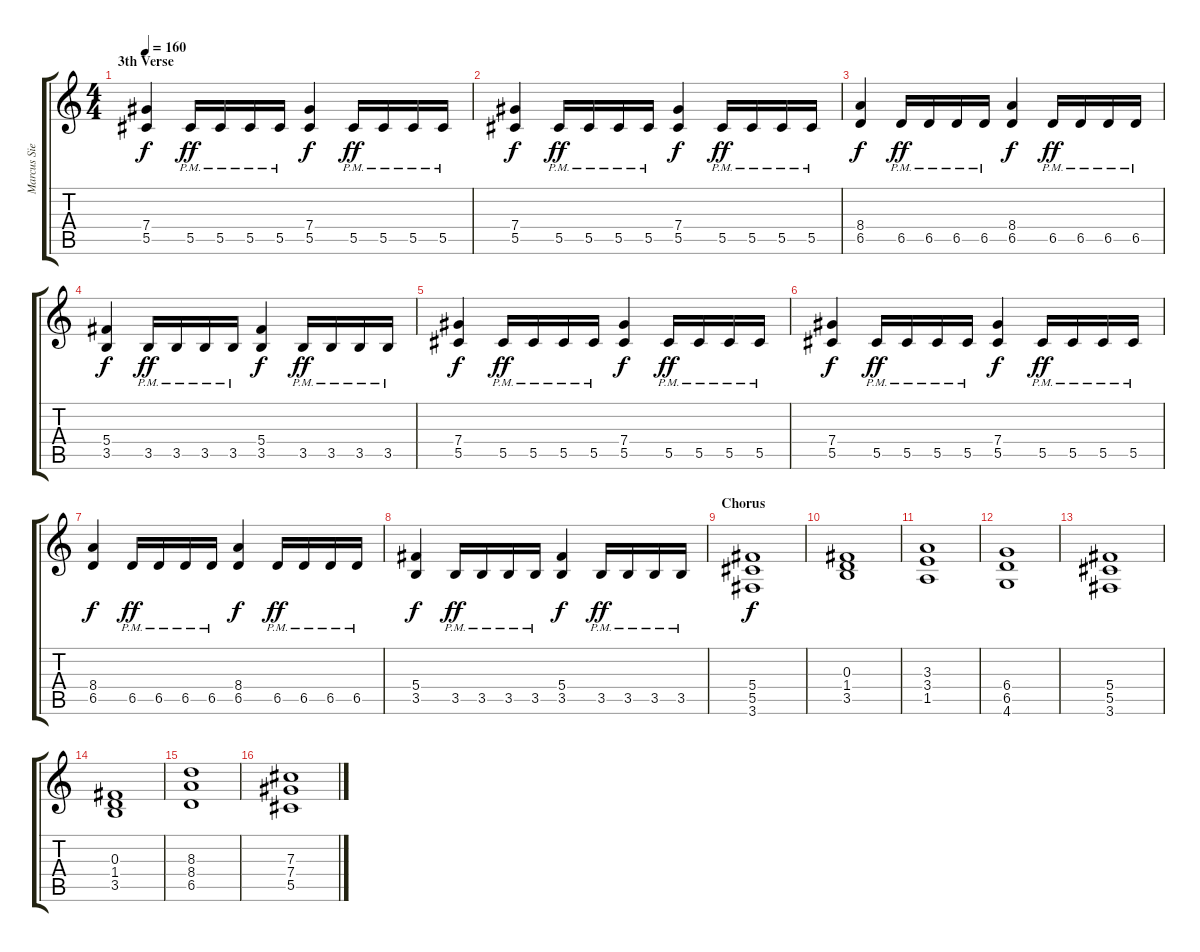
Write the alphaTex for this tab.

\track ("Marcus Siepen" "Marcus Sie") {instrument distortionguitar}
\staff {score tabs}
\tuning (Eb4 Bb3 Gb3 Db3 Ab2 Eb2) {hide}
\ts (4 4)
\section ("" "3th Verse")
\tempo 160
\clef g2
\ks c
(7.4 5.5).4{dy f volume 14} 5.5{pm}.16{dy ff} 5.5{pm}.16 5.5{pm}.16 5.5{pm}.16 (7.4 5.5).4{dy f} 5.5{pm}.16{dy ff} 5.5{pm}.16 5.5{pm}.16 5.5{pm}.16 |
(7.4 5.5).4{dy f} 5.5{pm}.16{dy ff} 5.5{pm}.16 5.5{pm}.16 5.5{pm}.16 (7.4 5.5).4{dy f} 5.5{pm}.16{dy ff} 5.5{pm}.16 5.5{pm}.16 5.5{pm}.16 |
(8.4 6.5).4{dy f} 6.5{pm}.16{dy ff} 6.5{pm}.16 6.5{pm}.16 6.5{pm}.16 (8.4 6.5).4{dy f} 6.5{pm}.16{dy ff} 6.5{pm}.16 6.5{pm}.16 6.5{pm}.16 |
(5.4 3.5).4{dy f} 3.5{pm}.16{dy ff} 3.5{pm}.16 3.5{pm}.16 3.5{pm}.16 (5.4 3.5).4{dy f} 3.5{pm}.16{dy ff} 3.5{pm}.16 3.5{pm}.16 3.5{pm}.16 |
(7.4 5.5).4{dy f} 5.5{pm}.16{dy ff} 5.5{pm}.16 5.5{pm}.16 5.5{pm}.16 (7.4 5.5).4{dy f} 5.5{pm}.16{dy ff} 5.5{pm}.16 5.5{pm}.16 5.5{pm}.16 |
(7.4 5.5).4{dy f} 5.5{pm}.16{dy ff} 5.5{pm}.16 5.5{pm}.16 5.5{pm}.16 (7.4 5.5).4{dy f} 5.5{pm}.16{dy ff} 5.5{pm}.16 5.5{pm}.16 5.5{pm}.16 |
(8.4 6.5).4{dy f} 6.5{pm}.16{dy ff} 6.5{pm}.16 6.5{pm}.16 6.5{pm}.16 (8.4 6.5).4{dy f} 6.5{pm}.16{dy ff} 6.5{pm}.16 6.5{pm}.16 6.5{pm}.16 |
(5.4 3.5).4{dy f} 3.5{pm}.16{dy ff} 3.5{pm}.16 3.5{pm}.16 3.5{pm}.16 (5.4 3.5).4{dy f} 3.5{pm}.16{dy ff} 3.5{pm}.16 3.5{pm}.16 3.5{pm}.16 |
\section ("" "Chorus")
(5.4 5.5 3.6).1{dy f} |
(0.3 1.4 3.5).1 |
(3.3 3.4 1.5).1 |
(6.4 6.5 4.6).1 |
(5.4 5.5 3.6).1 |
(0.3 1.4 3.5).1 |
(8.3 8.4 6.5).1 |
(7.3 7.4 5.5).1
